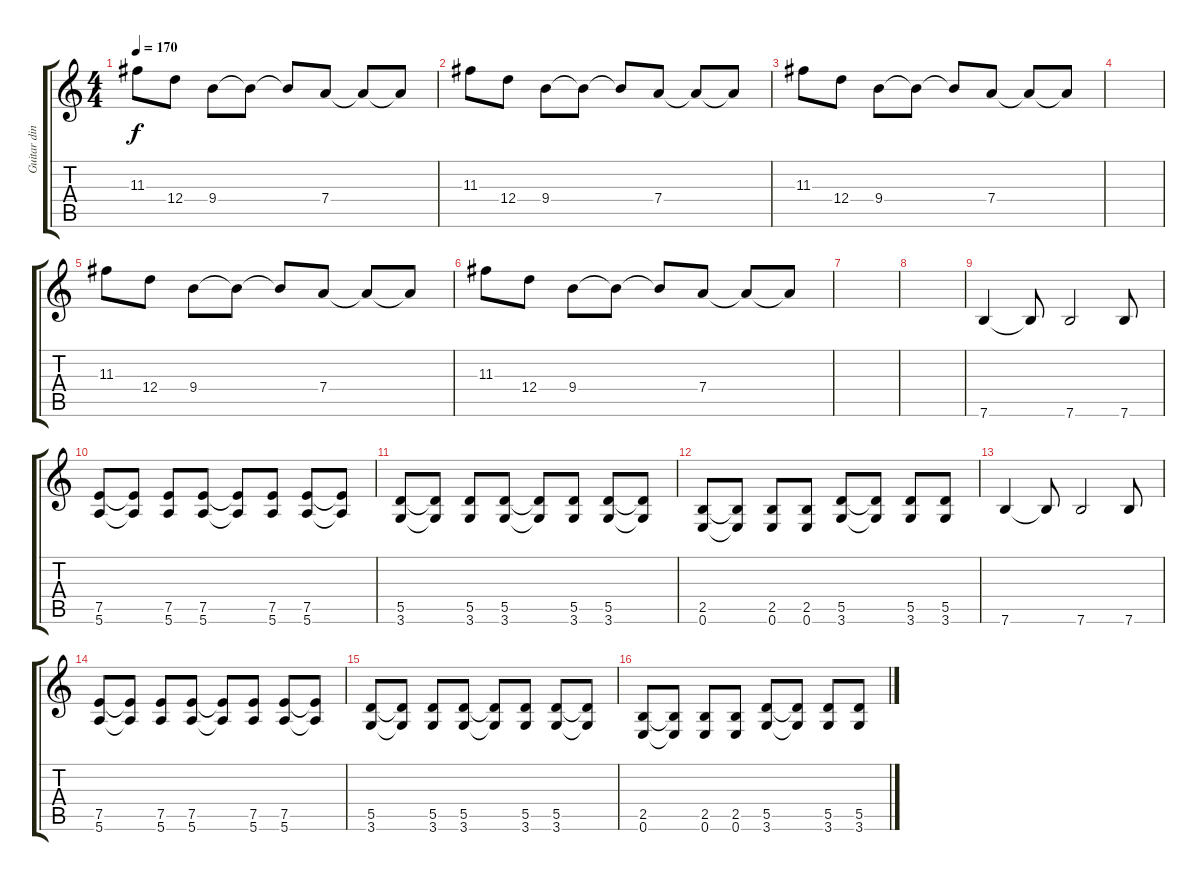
\track ("Guitar dinovo" "Guitar din") {instrument distortionguitar}
\staff {score tabs}
\tuning (E4 B3 G3 D3 A2 E2) {hide}
\ts (4 4)
\tempo 170
\clef g2
\ks c
11.3.8{dy f} 12.4.8 9.4.8 9.4{t}.8 9.4{t}.8 7.4.8 7.4{t}.8 7.4{t}.8 |
11.3.8 12.4.8 9.4.8 9.4{t}.8 9.4{t}.8 7.4.8 7.4{t}.8 7.4{t}.8 |
11.3.8 12.4.8 9.4.8 9.4{t}.8 9.4{t}.8 7.4.8 7.4{t}.8 7.4{t}.8 |
|
11.3.8 12.4.8 9.4.8 9.4{t}.8 9.4{t}.8 7.4.8 7.4{t}.8 7.4{t}.8 |
11.3.8 12.4.8 9.4.8 9.4{t}.8 9.4{t}.8 7.4.8 7.4{t}.8 7.4{t}.8 |
|
|
7.6.4 7.6{t}.8 7.6.2 7.6.8 |
(7.5 5.6).8 (7.5{t} 5.6{t}).8 (7.5 5.6).8 (7.5 5.6).8 (7.5{t} 5.6{t}).8 (7.5 5.6).8 (7.5 5.6).8 (7.5{t} 5.6{t}).8 |
(5.5 3.6).8 (5.5{t} 3.6{t}).8 (5.5 3.6).8 (5.5 3.6).8 (5.5{t} 3.6{t}).8 (5.5 3.6).8 (5.5 3.6).8 (5.5{t} 3.6{t}).8 |
(2.5 0.6).8 (2.5{t} 0.6{t}).8 (2.5 0.6).8 (2.5 0.6).8 (5.5 3.6).8 (5.5{t} 3.6{t}).8 (5.5 3.6).8 (5.5 3.6).8 |
7.6.4 7.6{t}.8 7.6.2 7.6.8 |
(7.5 5.6).8 (7.5{t} 5.6{t}).8 (7.5 5.6).8 (7.5 5.6).8 (7.5{t} 5.6{t}).8 (7.5 5.6).8 (7.5 5.6).8 (7.5{t} 5.6{t}).8 |
(5.5 3.6).8 (5.5{t} 3.6{t}).8 (5.5 3.6).8 (5.5 3.6).8 (5.5{t} 3.6{t}).8 (5.5 3.6).8 (5.5 3.6).8 (5.5{t} 3.6{t}).8 |
(2.5 0.6).8 (2.5{t} 0.6{t}).8 (2.5 0.6).8 (2.5 0.6).8 (5.5 3.6).8 (5.5{t} 3.6{t}).8 (5.5 3.6).8 (5.5 3.6).8
